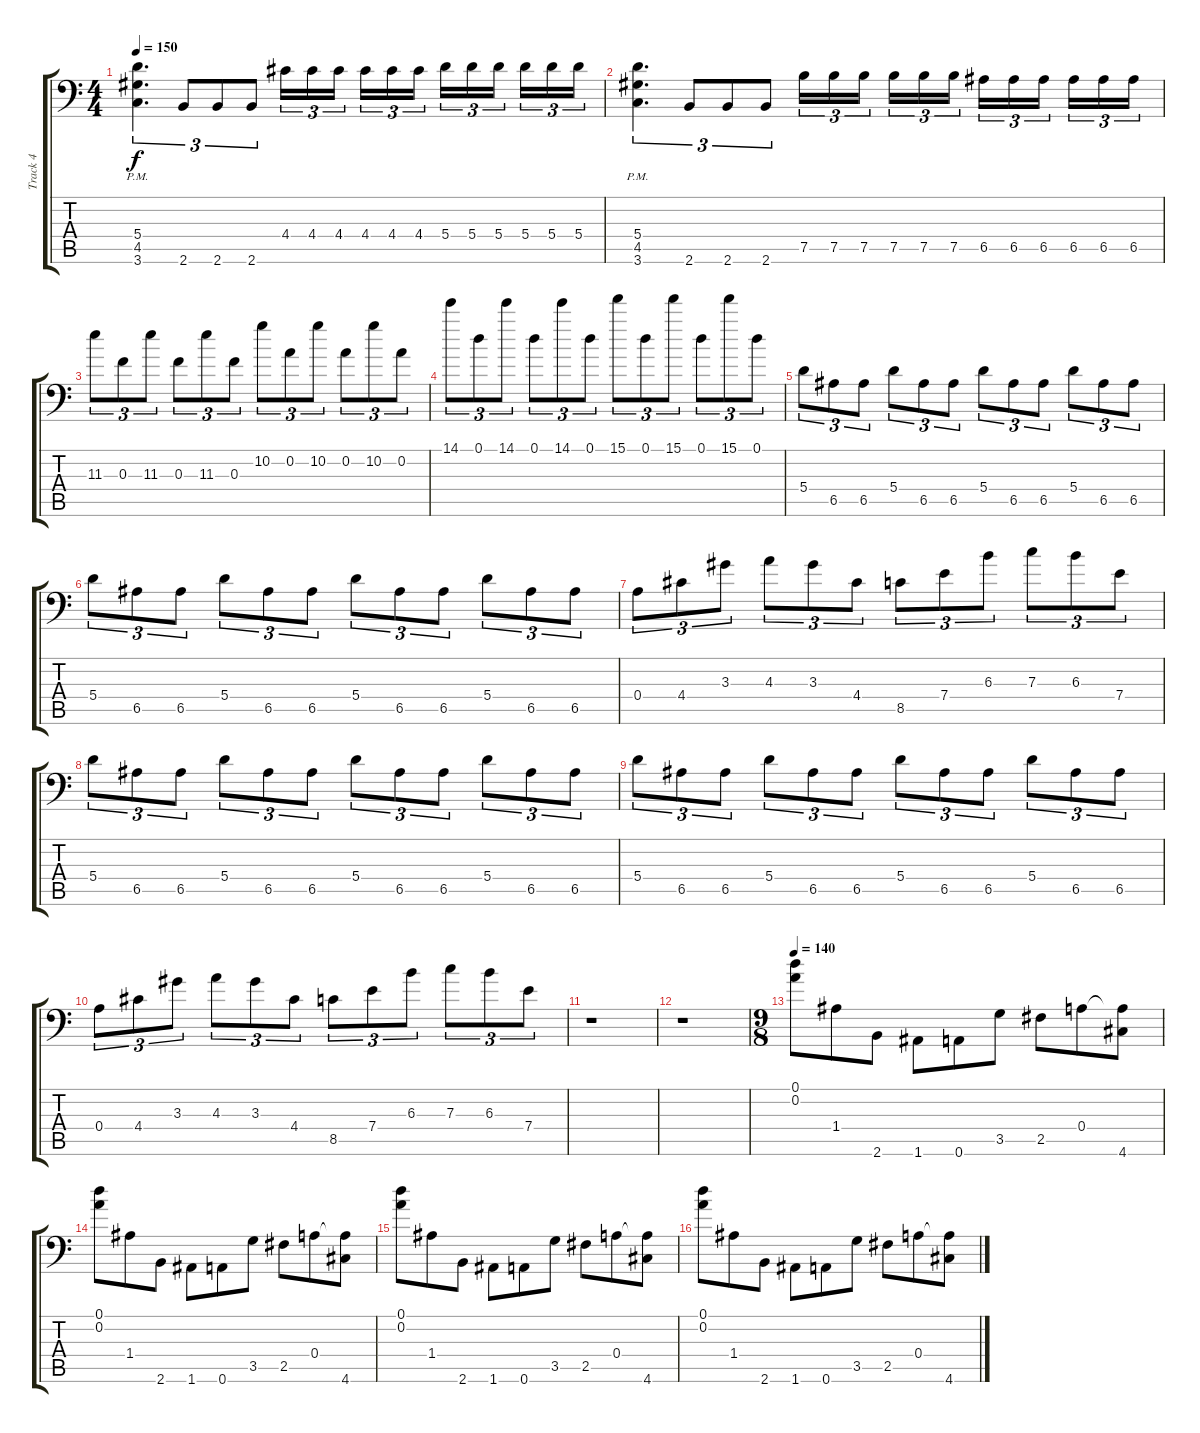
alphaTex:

\track ("Track 4" "Track 4") {instrument distortionguitar}
\staff {score tabs}
\tuning (D4 A3 F3 A2 E2 A1) {hide}
\ts (4 4)
\tempo 150
\clef f4
\ks c
(5.4{pm} 4.5{pm} 3.6{pm}).4{d tu (3 2) dy f} 2.6.8{tu (3 2)} 2.6.8{tu (3 2)} 2.6.8{tu (3 2)} 4.4.16{tu (3 2)} 4.4.16{tu (3 2)} 4.4.16{tu (3 2)} 4.4.16{tu (3 2)} 4.4.16{tu (3 2)} 4.4.16{tu (3 2)} 5.4.16{tu (3 2)} 5.4.16{tu (3 2)} 5.4.16{tu (3 2)} 5.4.16{tu (3 2)} 5.4.16{tu (3 2)} 5.4.16{tu (3 2)} |
(5.4{pm} 4.5{pm} 3.6{pm}).4{d tu (3 2)} 2.6.8{tu (3 2)} 2.6.8{tu (3 2)} 2.6.8{tu (3 2)} 7.5.16{tu (3 2)} 7.5.16{tu (3 2)} 7.5.16{tu (3 2)} 7.5.16{tu (3 2)} 7.5.16{tu (3 2)} 7.5.16{tu (3 2)} 6.5.16{tu (3 2)} 6.5.16{tu (3 2)} 6.5.16{tu (3 2)} 6.5.16{tu (3 2)} 6.5.16{tu (3 2)} 6.5.16{tu (3 2)} |
11.3.8{tu (3 2)} 0.3.8{tu (3 2)} 11.3.8{tu (3 2)} 0.3.8{tu (3 2)} 11.3.8{tu (3 2)} 0.3.8{tu (3 2)} 10.2.8{tu (3 2)} 0.2.8{tu (3 2)} 10.2.8{tu (3 2)} 0.2.8{tu (3 2)} 10.2.8{tu (3 2)} 0.2.8{tu (3 2)} |
14.1.8{tu (3 2)} 0.1.8{tu (3 2)} 14.1.8{tu (3 2)} 0.1.8{tu (3 2)} 14.1.8{tu (3 2)} 0.1.8{tu (3 2)} 15.1.8{tu (3 2)} 0.1.8{tu (3 2)} 15.1.8{tu (3 2)} 0.1.8{tu (3 2)} 15.1.8{tu (3 2)} 0.1.8{tu (3 2)} |
5.4.8{tu (3 2)} 6.5.8{tu (3 2)} 6.5.8{tu (3 2)} 5.4.8{tu (3 2)} 6.5.8{tu (3 2)} 6.5.8{tu (3 2)} 5.4.8{tu (3 2)} 6.5.8{tu (3 2)} 6.5.8{tu (3 2)} 5.4.8{tu (3 2)} 6.5.8{tu (3 2)} 6.5.8{tu (3 2)} |
5.4.8{tu (3 2)} 6.5.8{tu (3 2)} 6.5.8{tu (3 2)} 5.4.8{tu (3 2)} 6.5.8{tu (3 2)} 6.5.8{tu (3 2)} 5.4.8{tu (3 2)} 6.5.8{tu (3 2)} 6.5.8{tu (3 2)} 5.4.8{tu (3 2)} 6.5.8{tu (3 2)} 6.5.8{tu (3 2)} |
0.4.8{tu (3 2)} 4.4.8{tu (3 2)} 3.3.8{tu (3 2)} 4.3.8{tu (3 2)} 3.3.8{tu (3 2)} 4.4.8{tu (3 2)} 8.5.8{tu (3 2)} 7.4.8{tu (3 2)} 6.3.8{tu (3 2)} 7.3.8{tu (3 2)} 6.3.8{tu (3 2)} 7.4.8{tu (3 2)} |
5.4.8{tu (3 2)} 6.5.8{tu (3 2)} 6.5.8{tu (3 2)} 5.4.8{tu (3 2)} 6.5.8{tu (3 2)} 6.5.8{tu (3 2)} 5.4.8{tu (3 2)} 6.5.8{tu (3 2)} 6.5.8{tu (3 2)} 5.4.8{tu (3 2)} 6.5.8{tu (3 2)} 6.5.8{tu (3 2)} |
5.4.8{tu (3 2)} 6.5.8{tu (3 2)} 6.5.8{tu (3 2)} 5.4.8{tu (3 2)} 6.5.8{tu (3 2)} 6.5.8{tu (3 2)} 5.4.8{tu (3 2)} 6.5.8{tu (3 2)} 6.5.8{tu (3 2)} 5.4.8{tu (3 2)} 6.5.8{tu (3 2)} 6.5.8{tu (3 2)} |
0.4.8{tu (3 2)} 4.4.8{tu (3 2)} 3.3.8{tu (3 2)} 4.3.8{tu (3 2)} 3.3.8{tu (3 2)} 4.4.8{tu (3 2)} 8.5.8{tu (3 2)} 7.4.8{tu (3 2)} 6.3.8{tu (3 2)} 7.3.8{tu (3 2)} 6.3.8{tu (3 2)} 7.4.8{tu (3 2)} |
r.1 |
r.1 |
\ts (9 8)
\tempo 140
(0.1 0.2).8 1.4.8 2.6.8 1.6.8 0.6.8 3.5.8 2.5.8 0.4.8 (0.4{t} 4.6).8 |
(0.1 0.2).8 1.4.8 2.6.8 1.6.8 0.6.8 3.5.8 2.5.8 0.4.8 (0.4{t} 4.6).8 |
(0.1 0.2).8 1.4.8 2.6.8 1.6.8 0.6.8 3.5.8 2.5.8 0.4.8 (0.4{t} 4.6).8 |
(0.1 0.2).8 1.4.8 2.6.8 1.6.8 0.6.8 3.5.8 2.5.8 0.4.8 (0.4{t} 4.6).8
